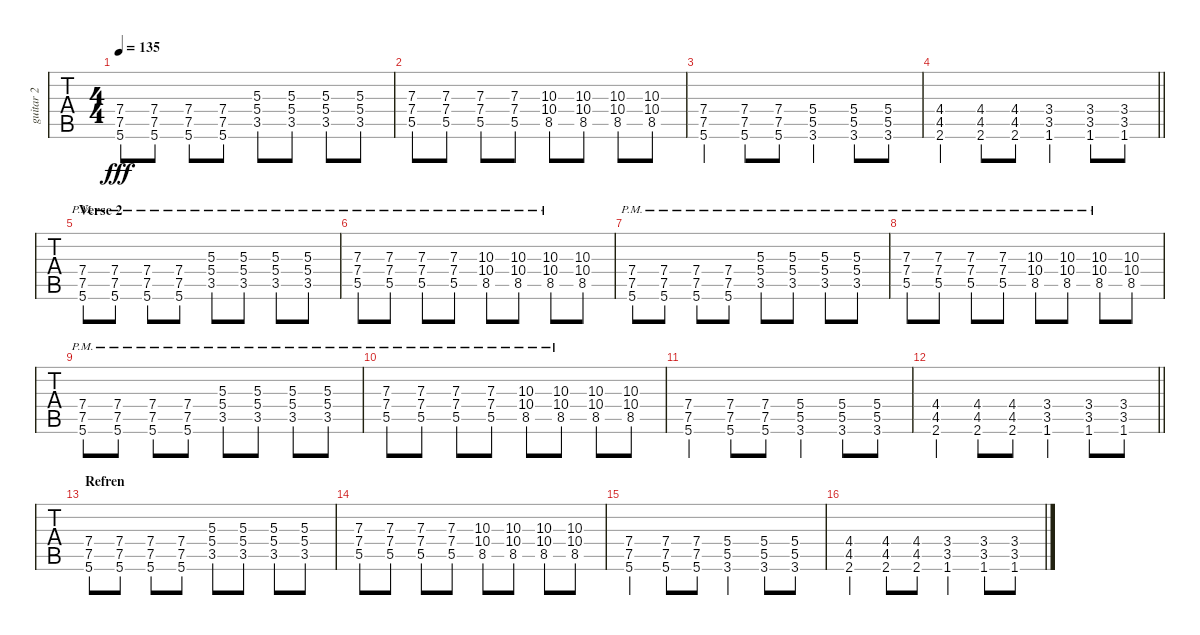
\track ("guitar 2" "guitar 2") {instrument distortionguitar}
\staff {tabs}
\tuning (E4 B3 G3 D3 A2 E2) {hide}
\ts (4 4)
\tempo 135
\clef g2
\ks c
(7.4 7.5 5.6).8{dy fff} (7.4 7.5 5.6).8 (7.4 7.5 5.6).8 (7.4 7.5 5.6).8 (5.3 5.4 3.5).8 (5.3 5.4 3.5).8 (5.3 5.4 3.5).8 (5.3 5.4 3.5).8 |
(7.3 7.4 5.5).8 (7.3 7.4 5.5).8 (7.3 7.4 5.5).8 (7.3 7.4 5.5).8 (10.3 10.4 8.5).8 (10.3 10.4 8.5).8 (10.3 10.4 8.5).8 (10.3 10.4 8.5).8 |
(7.4 7.5 5.6).4 (7.4 7.5 5.6).8 (7.4 7.5 5.6).8 (5.4 5.5 3.6).4 (5.4 5.5 3.6).8 (5.4 5.5 3.6).8 |
\barLineRight lightlight
(4.4 4.5 2.6).4 (4.4 4.5 2.6).8 (4.4 4.5 2.6).8 (3.4 3.5 1.6).4 (3.4 3.5 1.6).8 (3.4 3.5 1.6).8 |
\section ("" "Verse 2")
(7.4{pm} 7.5{pm} 5.6{pm}).8 (7.4{pm} 7.5{pm} 5.6{pm}).8 (7.4{pm} 7.5{pm} 5.6{pm}).8 (7.4{pm} 7.5{pm} 5.6{pm}).8 (5.3{pm} 5.4{pm} 3.5{pm}).8 (5.3{pm} 5.4{pm} 3.5{pm}).8 (5.3{pm} 5.4{pm} 3.5{pm}).8 (5.3{pm} 5.4{pm} 3.5{pm}).8 |
(7.3{pm} 7.4{pm} 5.5{pm}).8 (7.3{pm} 7.4{pm} 5.5{pm}).8 (7.3{pm} 7.4{pm} 5.5{pm}).8 (7.3{pm} 7.4{pm} 5.5{pm}).8 (10.3{pm} 10.4{pm} 8.5{pm}).8 (10.3{pm} 10.4{pm} 8.5{pm}).8 (10.3{pm} 10.4{pm} 8.5{pm}).8 (10.3 10.4 8.5).8{volume 11} |
(7.4{pm} 7.5{pm} 5.6{pm}).8 (7.4{pm} 7.5{pm} 5.6{pm}).8 (7.4{pm} 7.5{pm} 5.6{pm}).8 (7.4{pm} 7.5{pm} 5.6{pm}).8 (5.3{pm} 5.4{pm} 3.5{pm}).8 (5.3{pm} 5.4{pm} 3.5{pm}).8 (5.3{pm} 5.4{pm} 3.5{pm}).8 (5.3{pm} 5.4{pm} 3.5{pm}).8 |
(7.3{pm} 7.4{pm} 5.5{pm}).8 (7.3{pm} 7.4{pm} 5.5{pm}).8 (7.3{pm} 7.4{pm} 5.5{pm}).8 (7.3{pm} 7.4{pm} 5.5{pm}).8 (10.3{pm} 10.4{pm} 8.5{pm}).8 (10.3{pm} 10.4{pm} 8.5{pm}).8 (10.3{pm} 10.4{pm} 8.5{pm}).8 (10.3 10.4 8.5).8{volume 11} |
(7.4{pm} 7.5{pm} 5.6{pm}).8 (7.4{pm} 7.5{pm} 5.6{pm}).8 (7.4{pm} 7.5{pm} 5.6{pm}).8 (7.4{pm} 7.5{pm} 5.6{pm}).8 (5.3{pm} 5.4{pm} 3.5{pm}).8 (5.3{pm} 5.4{pm} 3.5{pm}).8 (5.3{pm} 5.4{pm} 3.5{pm}).8 (5.3{pm} 5.4{pm} 3.5{pm}).8 |
(7.3{pm} 7.4{pm} 5.5{pm}).8 (7.3{pm} 7.4{pm} 5.5{pm}).8 (7.3{pm} 7.4{pm} 5.5{pm}).8 (7.3{pm} 7.4{pm} 5.5{pm}).8 (10.3{pm} 10.4{pm} 8.5{pm}).8 (10.3{pm} 10.4{pm} 8.5{pm}).8 (10.3 10.4 8.5).8{volume 11} (10.3 10.4 8.5).8 |
(7.4 7.5 5.6).4{volume 9} (7.4 7.5 5.6).8 (7.4 7.5 5.6).8 (5.4 5.5 3.6).4 (5.4 5.5 3.6).8 (5.4 5.5 3.6).8 |
\barLineRight lightlight
(4.4 4.5 2.6).4 (4.4 4.5 2.6).8 (4.4 4.5 2.6).8 (3.4 3.5 1.6).4 (3.4 3.5 1.6).8 (3.4 3.5 1.6).8 |
\section ("" "Refren")
(7.4 7.5 5.6).8 (7.4 7.5 5.6).8 (7.4 7.5 5.6).8 (7.4 7.5 5.6).8 (5.3 5.4 3.5).8 (5.3 5.4 3.5).8 (5.3 5.4 3.5).8 (5.3 5.4 3.5).8 |
(7.3 7.4 5.5).8 (7.3 7.4 5.5).8 (7.3 7.4 5.5).8 (7.3 7.4 5.5).8 (10.3 10.4 8.5).8 (10.3 10.4 8.5).8 (10.3 10.4 8.5).8 (10.3 10.4 8.5).8 |
(7.4 7.5 5.6).4 (7.4 7.5 5.6).8 (7.4 7.5 5.6).8 (5.4 5.5 3.6).4 (5.4 5.5 3.6).8 (5.4 5.5 3.6).8 |
(4.4 4.5 2.6).4 (4.4 4.5 2.6).8 (4.4 4.5 2.6).8 (3.4 3.5 1.6).4 (3.4 3.5 1.6).8 (3.4 3.5 1.6).8
